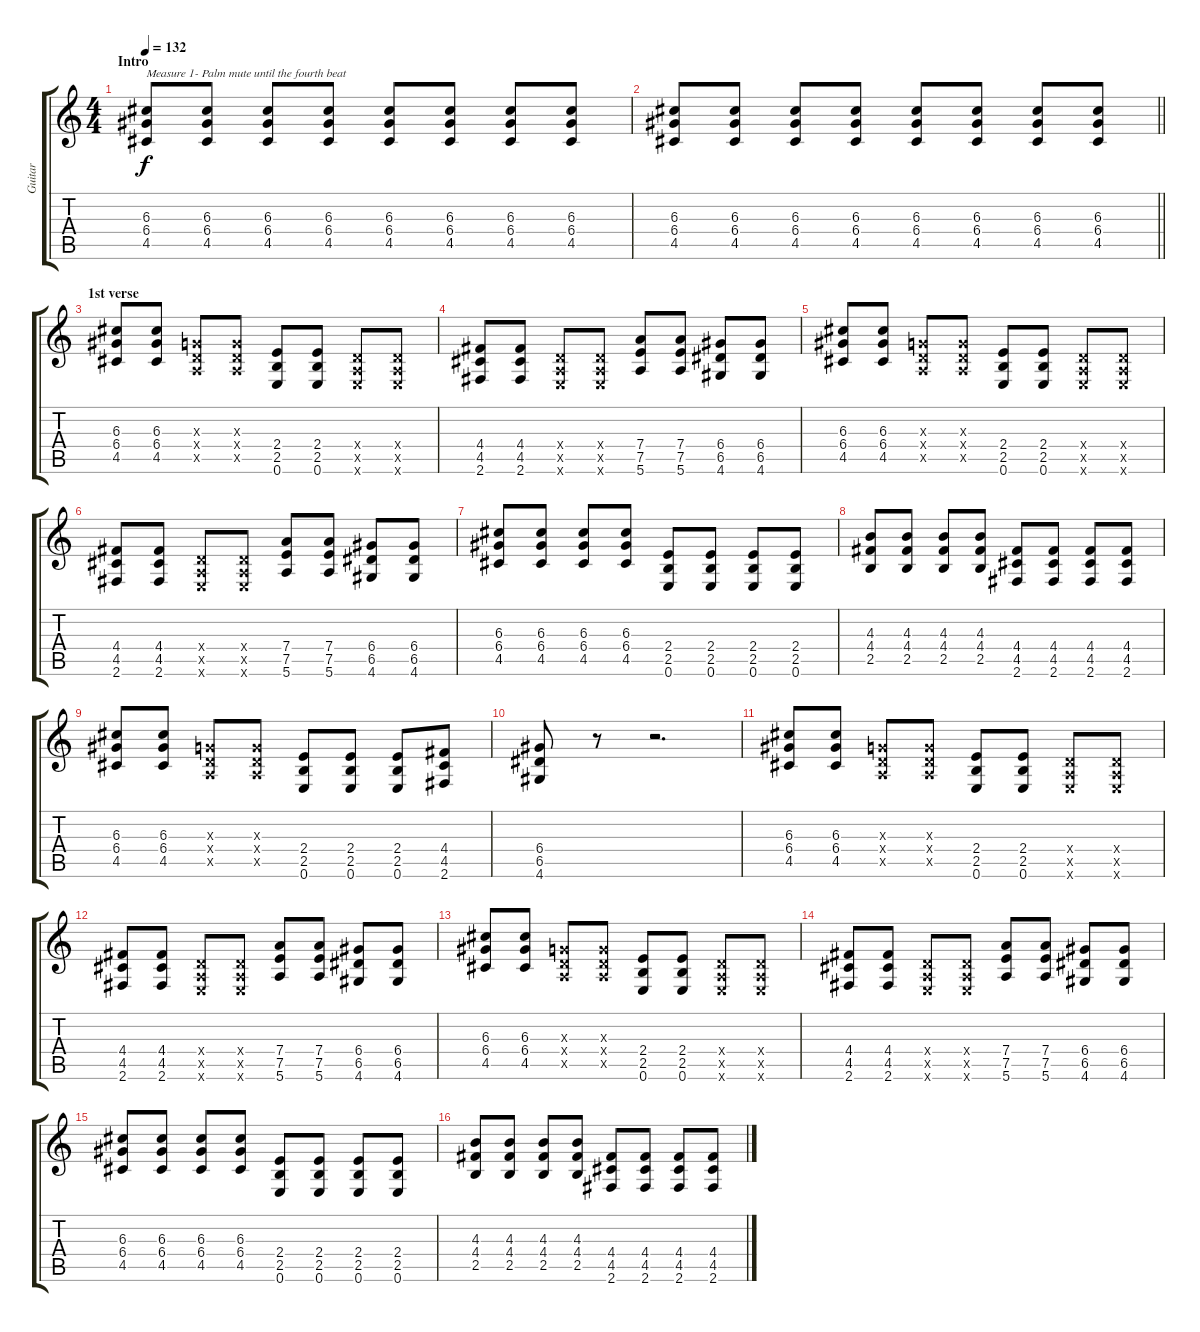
\track ("Guitar" "Guitar") {instrument distortionguitar}
\staff {score tabs}
\tuning (E4 B3 G3 D3 A2 E2) {hide}
\ts (4 4)
\section ("" "Intro")
\tempo 132
\clef g2
\ks c
(6.3 6.4 4.5).8{txt "Measure 1- Palm mute until the fourth beat" dy f instrument distortionguitar} (6.3 6.4 4.5).8 (6.3 6.4 4.5).8 (6.3 6.4 4.5).8 (6.3 6.4 4.5).8 (6.3 6.4 4.5).8 (6.3 6.4 4.5).8 (6.3 6.4 4.5).8 |
\barLineRight lightlight
(6.3 6.4 4.5).8 (6.3 6.4 4.5).8 (6.3 6.4 4.5).8 (6.3 6.4 4.5).8 (6.3 6.4 4.5).8 (6.3 6.4 4.5).8 (6.3 6.4 4.5).8 (6.3 6.4 4.5).8 |
\section ("" "1st verse")
(6.3 6.4 4.5).8 (6.3 6.4 4.5).8 (0.3{x} 0.4{x} 0.5{x}).8 (0.3{x} 0.4{x} 0.5{x}).8 (2.4 2.5 0.6).8 (2.4 2.5 0.6).8 (0.4{x} 0.5{x} 0.6{x}).8 (0.4{x} 0.5{x} 0.6{x}).8 |
(4.4 4.5 2.6).8 (4.4 4.5 2.6).8 (0.4{x} 0.5{x} 0.6{x}).8 (0.4{x} 0.5{x} 0.6{x}).8 (7.4 7.5 5.6).8 (7.4 7.5 5.6).8 (6.4 6.5 4.6).8 (6.4 6.5 4.6).8 |
(6.3 6.4 4.5).8 (6.3 6.4 4.5).8 (0.3{x} 0.4{x} 0.5{x}).8 (0.3{x} 0.4{x} 0.5{x}).8 (2.4 2.5 0.6).8 (2.4 2.5 0.6).8 (0.4{x} 0.5{x} 0.6{x}).8 (0.4{x} 0.5{x} 0.6{x}).8 |
(4.4 4.5 2.6).8 (4.4 4.5 2.6).8 (0.4{x} 0.5{x} 0.6{x}).8 (0.4{x} 0.5{x} 0.6{x}).8 (7.4 7.5 5.6).8 (7.4 7.5 5.6).8 (6.4 6.5 4.6).8 (6.4 6.5 4.6).8 |
(6.3 6.4 4.5).8 (6.3 6.4 4.5).8 (6.3 6.4 4.5).8 (6.3 6.4 4.5).8 (2.4 2.5 0.6).8 (2.4 2.5 0.6).8 (2.4 2.5 0.6).8 (2.4 2.5 0.6).8 |
(4.3 4.4 2.5).8 (4.3 4.4 2.5).8 (4.3 4.4 2.5).8 (4.3 4.4 2.5).8 (4.4 4.5 2.6).8 (4.4 4.5 2.6).8 (4.4 4.5 2.6).8 (4.4 4.5 2.6).8 |
(6.3 6.4 4.5).8 (6.3 6.4 4.5).8 (0.3{x} 0.4{x} 0.5{x}).8 (0.3{x} 0.4{x} 0.5{x}).8 (2.4 2.5 0.6).8 (2.4 2.5 0.6).8 (2.4 2.5 0.6).8 (4.4 4.5 2.6).8 |
(6.4 6.5 4.6).8 r.8 r.2{d} |
(6.3 6.4 4.5).8 (6.3 6.4 4.5).8 (0.3{x} 0.4{x} 0.5{x}).8 (0.3{x} 0.4{x} 0.5{x}).8 (2.4 2.5 0.6).8 (2.4 2.5 0.6).8 (0.4{x} 0.5{x} 0.6{x}).8 (0.4{x} 0.5{x} 0.6{x}).8 |
(4.4 4.5 2.6).8 (4.4 4.5 2.6).8 (0.4{x} 0.5{x} 0.6{x}).8 (0.4{x} 0.5{x} 0.6{x}).8 (7.4 7.5 5.6).8 (7.4 7.5 5.6).8 (6.4 6.5 4.6).8 (6.4 6.5 4.6).8 |
(6.3 6.4 4.5).8 (6.3 6.4 4.5).8 (0.3{x} 0.4{x} 0.5{x}).8 (0.3{x} 0.4{x} 0.5{x}).8 (2.4 2.5 0.6).8 (2.4 2.5 0.6).8 (0.4{x} 0.5{x} 0.6{x}).8 (0.4{x} 0.5{x} 0.6{x}).8 |
(4.4 4.5 2.6).8 (4.4 4.5 2.6).8 (0.4{x} 0.5{x} 0.6{x}).8 (0.4{x} 0.5{x} 0.6{x}).8 (7.4 7.5 5.6).8 (7.4 7.5 5.6).8 (6.4 6.5 4.6).8 (6.4 6.5 4.6).8 |
(6.3 6.4 4.5).8 (6.3 6.4 4.5).8 (6.3 6.4 4.5).8 (6.3 6.4 4.5).8 (2.4 2.5 0.6).8 (2.4 2.5 0.6).8 (2.4 2.5 0.6).8 (2.4 2.5 0.6).8 |
(4.3 4.4 2.5).8 (4.3 4.4 2.5).8 (4.3 4.4 2.5).8 (4.3 4.4 2.5).8 (4.4 4.5 2.6).8 (4.4 4.5 2.6).8 (4.4 4.5 2.6).8 (4.4 4.5 2.6).8
